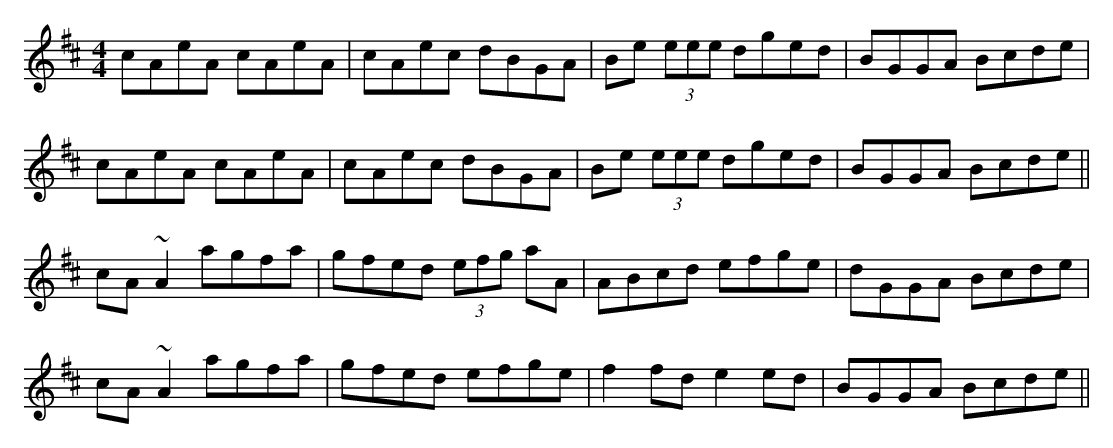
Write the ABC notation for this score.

X:1
M:4/4
K:Amix
cAeA cAeA|cAec dBGA|Be (3eee dged|BGGA Bcde|
cAeA cAeA|cAec dBGA|Be (3eee dged|BGGA Bcde||
cA ~A2 agfa|gfed (3efg aA|ABcd efge|dGGA Bcde|
cA ~A2 agfa|gfed efge|f2 fd e2 ed|BGGA Bcde||
